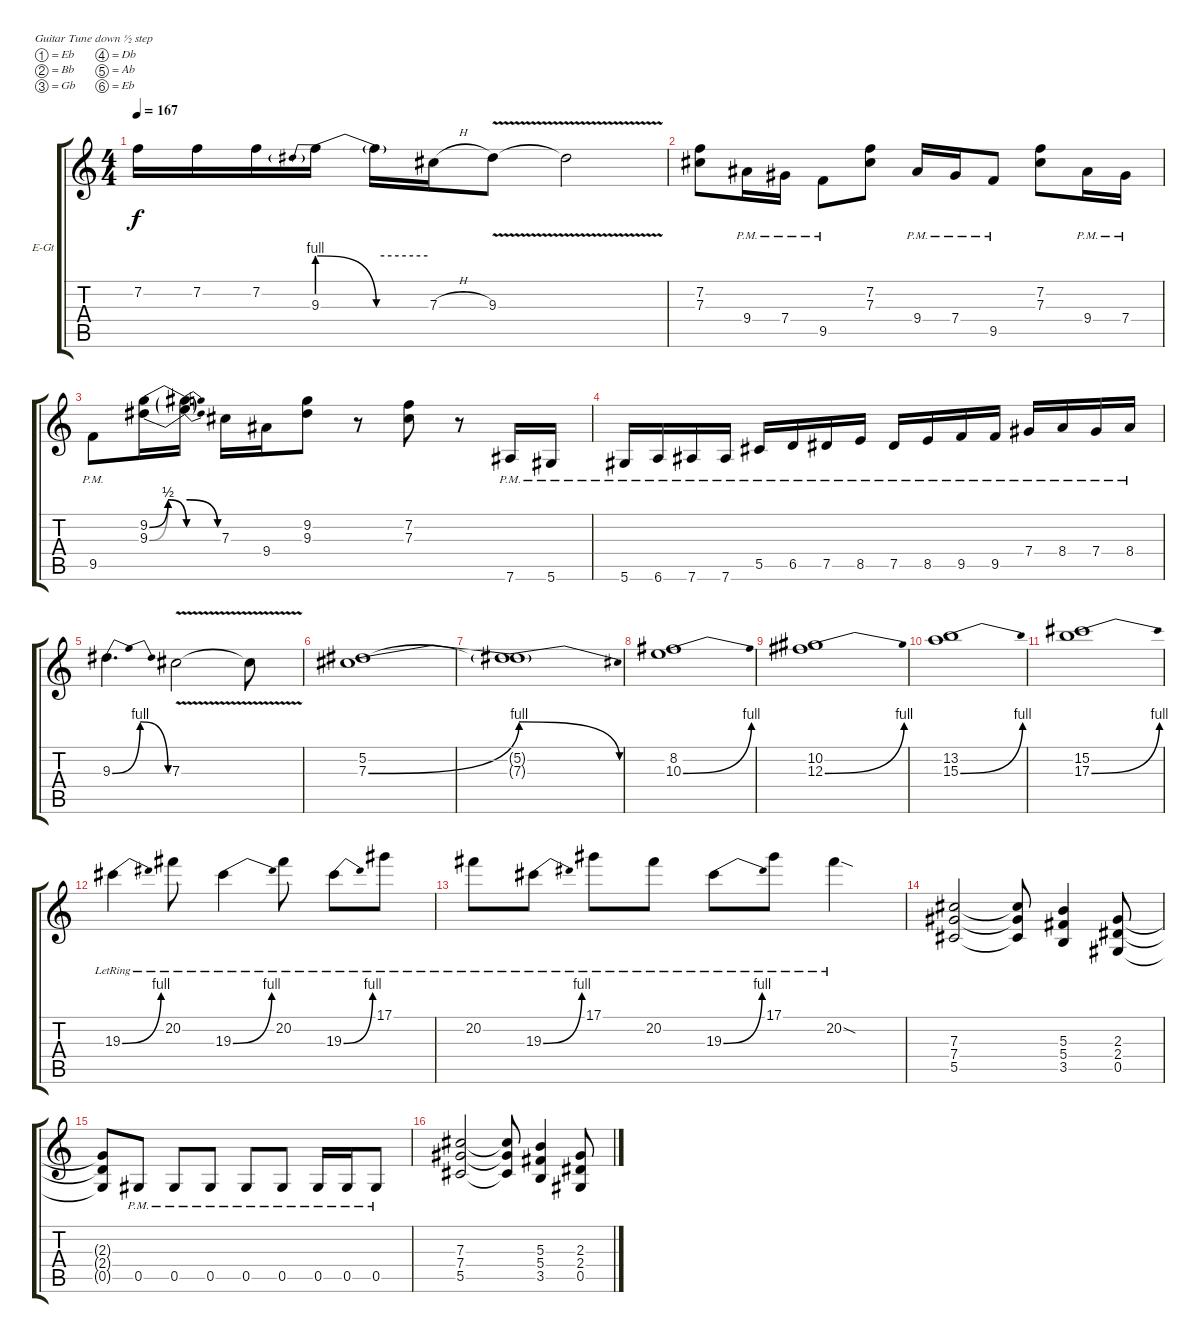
\bracketExtendMode groupsimilarinstruments
\firstSystemTrackNameOrientation horizontal
\otherSystemsTrackNameOrientation horizontal
\track ("Guitar 1" "E-Gt") {instrument distortionguitar}
\staff {score tabs}
\tuning (Eb4 Bb3 Gb3 Db3 Ab2 Eb2)
\ts (4 4)
\tempo 167
\clef g2
\ks c
7.2.16{dy f} 7.2.16 7.2.16 9.3{be (prebendrelease 0 4 60 0)}.16 9.3{be (hold 0 4 60 4) t}.16 7.3{h}.16 9.3{v}.8 9.3{v t}.2 |
(7.2 7.3).8 9.4{pm}.16 7.4{pm}.16 9.5{pm}.8 (7.2 7.3).8 9.4{pm}.16 7.4{pm}.16 9.5{pm}.8 (7.2 7.3).8 9.4{pm}.16 7.4{pm}.16 |
9.5{pm}.8 (9.2{be (bendrelease 0 0 30 2 30 2 60 0)} 9.3{be (bendrelease 0 0 30 2 30 2 60 0)}).16 (9.2{be (release 0 2 60 0) t} 9.3{be (release 0 2 60 0) t}).16 7.3.16 9.4.16 (9.2 9.3).8 r.8 (7.2 7.3).8 r.8 7.6{pm}.16 5.6{pm}.16 |
5.6{pm}.16 6.6{pm}.16 7.6{pm}.16 7.6{pm}.16 5.5{pm}.16 6.5{pm}.16 7.5{pm}.16 8.5{pm}.16 7.5{pm}.16 8.5{pm}.16 9.5{pm}.16 9.5{pm}.16 7.4{pm}.16 8.4{pm}.16 7.4{pm}.16 8.4{pm}.16 |
9.3{be (bendrelease 0 0 30 4 30 4 60 0)}.4{d} 7.3{v}.2 7.3{v t}.8 |
(5.2 7.3{be (bend 0 0 60 4)}).1 |
(5.2{t} 7.3{be (release 0 4 60 0) t}).1 |
(8.2 10.3{be (bend 0 0 60 4)}).1 |
(10.2 12.3{be (bend 0 0 60 4)}).1 |
(13.2 15.3{be (bend 0 0 60 4)}).1 |
(15.2 17.3{be (bend 0 0 60 4)}).1 |
19.3{be (bend 0 0 60 4) lr}.4 20.2{lr}.8 19.3{be (bend 0 0 60 4) lr}.4 20.2{lr}.8 19.3{be (bend 0 0 60 4) lr}.8 17.1{lr}.8 |
20.2{lr}.8 19.3{be (bend 0 0 60 4) lr}.8 17.1{lr}.8 20.2{lr}.8 19.3{be (bend 0 0 60 4) lr}.8 17.1{lr}.8 20.2{sod lr}.4 |
(7.3 7.4 5.5).2 (7.3{t} 7.4{t} 5.5{t}).8 (5.3 5.4 3.5).4 (2.3 2.4 0.5).8 |
(2.3{t} 2.4{t} 0.5{t}).8 0.5{pm}.8 0.5{pm}.8 0.5{pm}.8 0.5{pm}.8 0.5{pm}.8 0.5{pm}.16 0.5{pm}.16 0.5{pm}.8 |
(7.3 7.4 5.5).2 (7.3{t} 7.4{t} 5.5{t}).8 (5.3 5.4 3.5).4 (2.3 2.4 0.5).8
